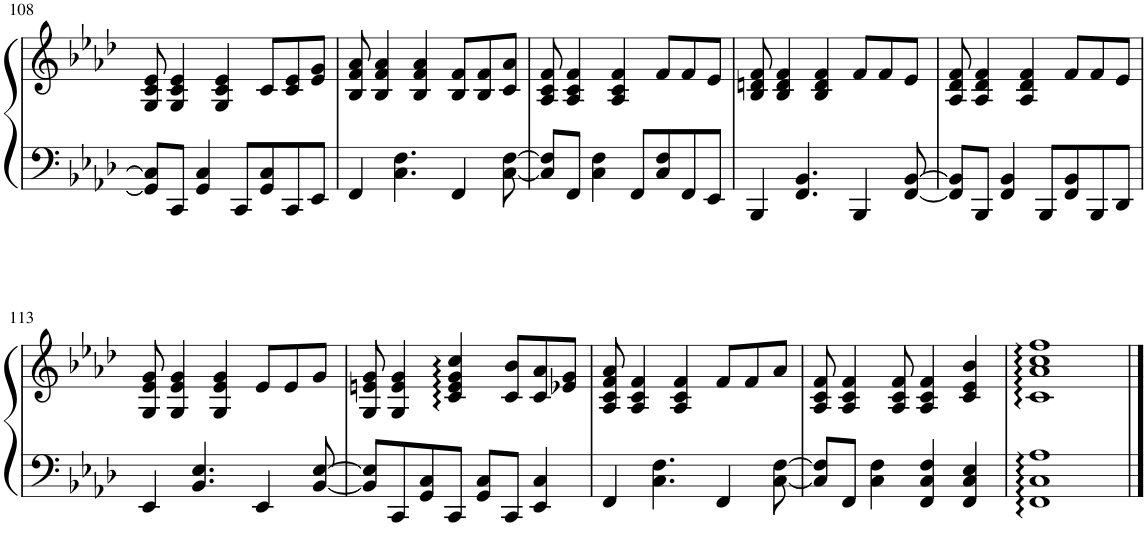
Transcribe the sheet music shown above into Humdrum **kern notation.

**kern	**kern
*part1	*part1
*staff2	*staff1
*I"Piano	*
*I'Pno.	*
!!LO:PB:g=z
*clefF4	*clefG2
*k[b-e-a-d-]	*k[b-e-a-d-]
*M4/4	*M4/4
=108	=108
8GG/] 8C/]L	8G/ 8c/ 8e-/
8CC/J	4G/ 4c/ 4e-/
4GG/ 4C/	.
.	4G/ 4c/ 4e-/
8CC/L	.
8GG/ 8C/	8c/L
8CC/	8c/ 8e-/
8EE-/J	8e-/ 8g/J
=109	=109
4FF/	8B-/ 8f/ 8a-/
.	4B-/ 4f/ 4a-/
4.C\ 4.F\	.
.	4B-/ 4f/ 4a-/
4FF/	8B-/ 8f/L
.	8B-/ 8f/
[8C\ [8F\	8c/ 8a-/J
=110	=110
8C/] 8F/]L	8A-/ 8c/ 8f/
8FF/J	4A-/ 4c/ 4f/
4C\ 4F\	.
.	4A-/ 4c/ 4f/
8FF/L	.
8C/ 8F/	8f/L
8FF/	8f/
8EE-/J	8e-/J
=111	=111
4BBB-/	8B-/ 8dn/ 8f/
.	4B-/ 4d/ 4f/
4.FF/ 4.BB-/	.
.	4B-/ 4d/ 4f/
4BBB-/	8f/L
.	8f/
[8FF/ [8BB-/	8e-/J
=112	=112
8FF/] 8BB-/]L	8A-/ 8d-/ 8f/
8BBB-/J	4A-/ 4d-/ 4f/
4FF/ 4BB-/	.
.	4A-/ 4d-/ 4f/
8BBB-/L	.
8FF/ 8BB-/	8f/L
8BBB-/	8f/
8DD-/J	8e-/J
!!LO:LB:g=z
=113	=113
4EE-/	8G/ 8e-/ 8g/
.	4G/ 4e-/ 4g/
4.BB-/ 4.E-/	.
.	4G/ 4e-/ 4g/
4EE-/	8e-/L
.	8e-/
[8BB-/ [8E-/	8g/J
=114	=114
8BB-/] 8E-/]L	8G/ 8en/ 8g/
8CC/	4G/ 4e/ 4g/
8GG/ 8C/	.
8CC/J	4c/ 4e/ 4g/ 4cc/
8GG/ 8C/L	.
8CC/J	8c/ 8b-/L
4EE-/ 4C/	8c/ 8a-/
.	8e-X/ 8g/J
=115	=115
4FF/	8A-/ 8c/ 8f/ 8a-/
.	4A-/ 4c/ 4f/
4.C\ 4.F\	.
.	4A-/ 4c/ 4f/
4FF/	8f/L
.	8f/
[8C\ [8F\	8a-/J
=116	=116
8C/] 8F/]L	8A-/ 8c/ 8f/
8FF/J	4A-/ 4c/ 4f/
4C\ 4F\	.
.	8A-/ 8c/ 8f/
4FF/ 4C/ 4F/	4A-/ 4c/ 4f/
4FF/ 4C/ 4E-/	4c/ 4e-/ 4b-/
=117	=117
1FF: 1C: 1A-:	1c 1a- 1cc 1ff
==	==
*-	*-
